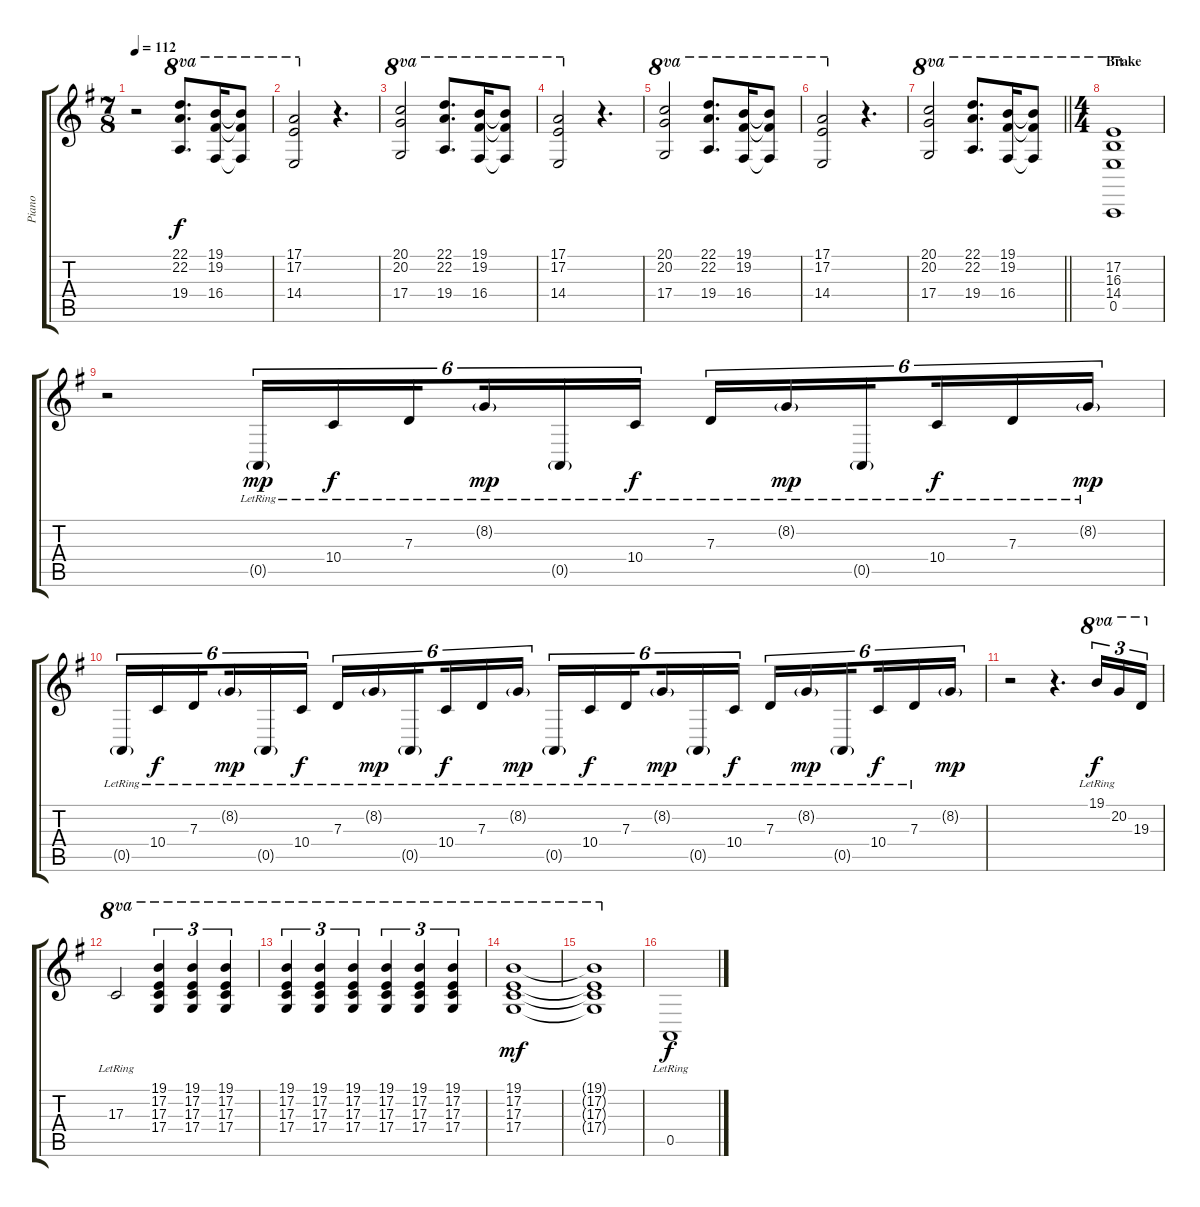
\track ("Piano" "Piano") {instrument acousticgrandpiano}
\staff {score tabs}
\tuning (E4 B3 G3 D3 A2 E2) {hide}
\ts (7 8)
\tempo 112
\clef g2
\ks g
r.2{dy f} (22.1 22.2 19.4).8{d ot 8va} (19.1 19.2 16.4).16{ot 8va} (19.1{t} 19.2{t} 16.4{t}).8{ot 8va} |
(17.1 17.2 14.4).2{ot 8va} r.4{d} |
(20.1 20.2 17.4).2{ot 8va} (22.1 22.2 19.4).8{d ot 8va} (19.1 19.2 16.4).16{ot 8va} (19.1{t} 19.2{t} 16.4{t}).8{ot 8va} |
(17.1 17.2 14.4).2{ot 8va} r.4{d} |
(20.1 20.2 17.4).2{ot 8va} (22.1 22.2 19.4).8{d ot 8va} (19.1 19.2 16.4).16{ot 8va} (19.1{t} 19.2{t} 16.4{t}).8{ot 8va} |
(17.1 17.2 14.4).2{ot 8va} r.4{d} |
\barLineRight lightlight
(20.1 20.2 17.4).2{ot 8va} (22.1 22.2 19.4).8{d ot 8va} (19.1 19.2 16.4).16{ot 8va} (19.1{t} 19.2{t} 16.4{t}).8{ot 8va} |
\ts (4 4)
\section ("" "Brake")
(17.2 16.3 14.4 0.5).1{ot 8va} |
r.2 0.5{g lr}.16{tu (6 4) dy mp} 10.4{lr}.16{tu (6 4) dy f} 7.3{lr}.16{tu (6 4) beam splitsecondary} 8.2{g lr}.16{tu (6 4) dy mp} 0.5{g lr}.16{tu (6 4)} 10.4{lr}.16{tu (6 4) dy f} 7.3{lr}.16{tu (6 4)} 8.2{g lr}.16{tu (6 4) dy mp} 0.5{g lr}.16{tu (6 4) beam splitsecondary} 10.4{lr}.16{tu (6 4) dy f} 7.3{lr}.16{tu (6 4)} 8.2{g lr}.16{tu (6 4) dy mp} |
0.5{g lr}.16{tu (6 4)} 10.4{lr}.16{tu (6 4) dy f} 7.3{lr}.16{tu (6 4) beam splitsecondary} 8.2{g lr}.16{tu (6 4) dy mp} 0.5{g lr}.16{tu (6 4)} 10.4{lr}.16{tu (6 4) dy f} 7.3{lr}.16{tu (6 4)} 8.2{g lr}.16{tu (6 4) dy mp} 0.5{g lr}.16{tu (6 4) beam splitsecondary} 10.4{lr}.16{tu (6 4) dy f} 7.3{lr}.16{tu (6 4)} 8.2{g lr}.16{tu (6 4) dy mp} 0.5{g lr}.16{tu (6 4)} 10.4{lr}.16{tu (6 4) dy f} 7.3{lr}.16{tu (6 4) beam splitsecondary} 8.2{g lr}.16{tu (6 4) dy mp} 0.5{g lr}.16{tu (6 4)} 10.4{lr}.16{tu (6 4) dy f} 7.3{lr}.16{tu (6 4)} 8.2{g lr}.16{tu (6 4) dy mp} 0.5{g lr}.16{tu (6 4) beam splitsecondary} 10.4{lr}.16{tu (6 4) dy f} 7.3{lr}.16{tu (6 4)} 8.2{g}.16{tu (6 4) dy mp} |
r.2 r.4{d} 19.1{lr}.16{tu (3 2) ot 8va dy f} 20.2{lr}.16{tu (3 2) ot 8va} 19.3.16{tu (3 2) ot 8va} |
17.3{lr}.2{ot 8va} (19.1 17.2 17.3 17.4).4{tu (3 2) ot 8va} (19.1 17.2 17.3 17.4).4{tu (3 2) ot 8va} (19.1 17.2 17.3 17.4).4{tu (3 2) ot 8va} |
(19.1 17.2 17.3 17.4).4{tu (3 2) ot 8va} (19.1 17.2 17.3 17.4).4{tu (3 2) ot 8va} (19.1 17.2 17.3 17.4).4{tu (3 2) ot 8va} (19.1 17.2 17.3 17.4).4{tu (3 2) ot 8va} (19.1 17.2 17.3 17.4).4{tu (3 2) ot 8va} (19.1 17.2 17.3 17.4).4{tu (3 2) ot 8va} |
(19.1 17.2 17.3 17.4).1{ot 8va dy mf} |
(19.1{t} 17.2{t} 17.3{t} 17.4{t}).1{ot 8va} |
0.5{lr}.1{dy f}
